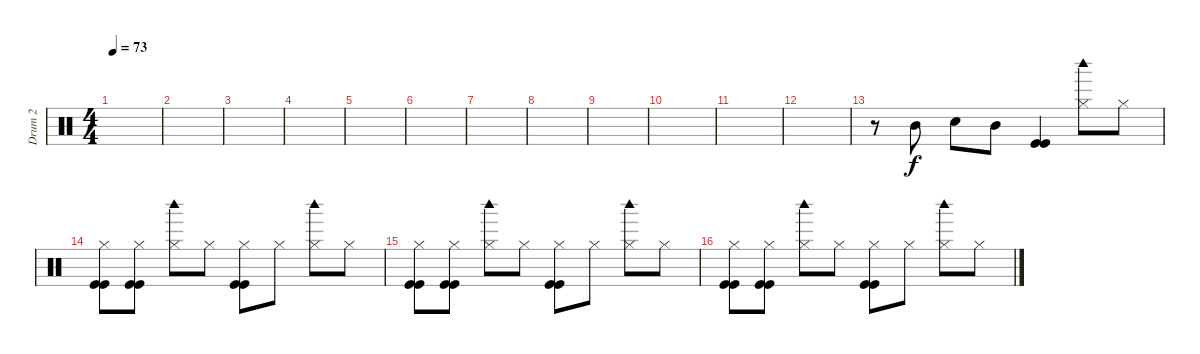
\track ("Drum 2" "Drum 2") {instrument percussion}
\staff {score}
\articulation defaults
\ts (4 4)
\tempo 73
\clef neutral
\ks c
|
|
|
|
|
|
|
|
|
|
|
|
r.8 "Mid Tom (hit)".8 "Electric Snare (hit)".8 "Mid Tom (hit)".8 ("Kick (hit)" "Kick (hit)").4 ("Hi-Hat (closed)" "Woodblock high (hit)").8 "Hi-Hat (closed)".8 |
("Hi-Hat (closed)" "Kick (hit)" "Kick (hit)").8 ("Hi-Hat (closed)" "Kick (hit)" "Kick (hit)").8 ("Hi-Hat (closed)" "Woodblock high (hit)").8 "Hi-Hat (closed)".8 ("Hi-Hat (closed)" "Kick (hit)" "Kick (hit)").8 "Hi-Hat (closed)".8 ("Hi-Hat (closed)" "Woodblock high (hit)").8 "Hi-Hat (closed)".8 |
("Hi-Hat (closed)" "Kick (hit)" "Kick (hit)").8 ("Hi-Hat (closed)" "Kick (hit)" "Kick (hit)").8 ("Hi-Hat (closed)" "Woodblock high (hit)").8 "Hi-Hat (closed)".8 ("Hi-Hat (closed)" "Kick (hit)" "Kick (hit)").8 "Hi-Hat (closed)".8 ("Hi-Hat (closed)" "Woodblock high (hit)").8 "Hi-Hat (closed)".8 |
("Hi-Hat (closed)" "Kick (hit)" "Kick (hit)").8 ("Hi-Hat (closed)" "Kick (hit)" "Kick (hit)").8 ("Hi-Hat (closed)" "Woodblock high (hit)").8 "Hi-Hat (closed)".8 ("Hi-Hat (closed)" "Kick (hit)" "Kick (hit)").8 "Hi-Hat (closed)".8 ("Hi-Hat (closed)" "Woodblock high (hit)").8 "Hi-Hat (closed)".8
